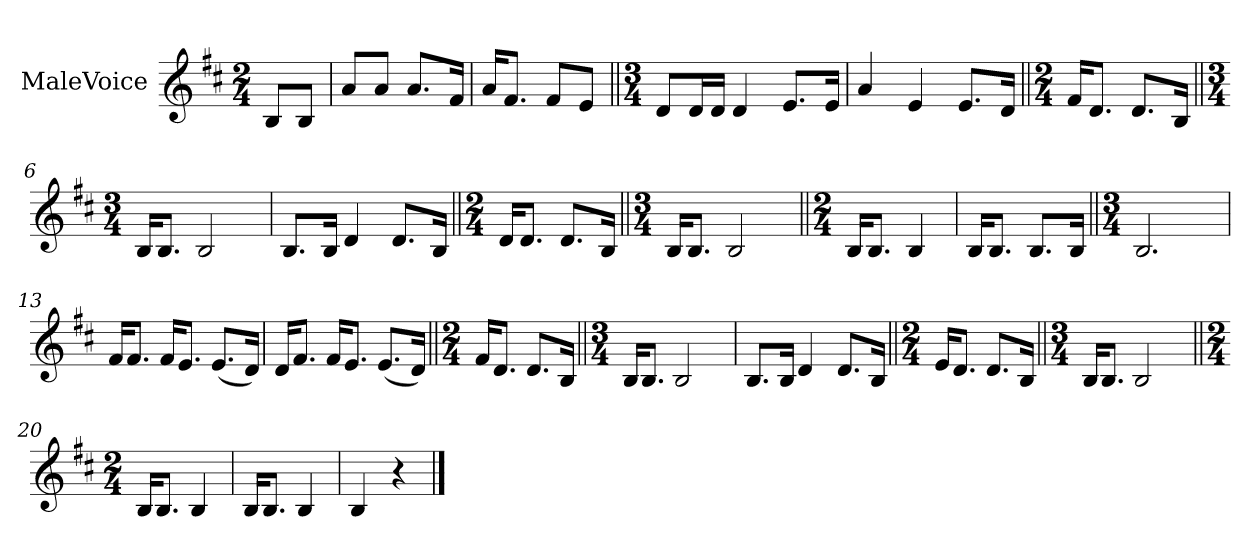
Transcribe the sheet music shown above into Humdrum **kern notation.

**kern
*part1
*staff1
*I"MaleVoice
*clefG2
*k[f#c#]
*M2/4
*MM72
=
8B/L
8B/J
=1
8a/L
8a/J
8.a/L
16f#/Jk
=2
16a/KL
8.f#/J
8f#/L
8e/J
=3||
*M3/4
8d/L
16d/L
16d/JJ
4d
8.e/L
16e/Jk
=4
4a
4e
8.e/L
16d/Jk
=5||
*M2/4
16f#/KL
8.d/J
8.d/L
16B/Jk
=6||
*M3/4
16B/KL
8.B/J
2B
=7
8.B/L
16B/Jk
4d
8.d/L
16B/Jk
=8||
*M2/4
16d/KL
8.d/J
8.d/L
16B/Jk
=9||
*M3/4
16B/KL
8.B/J
2B
=10||
*M2/4
16B/KL
8.B/J
4B
=11
16B/KL
8.B/J
8.B/L
16B/Jk
=12||
*M3/4
2.B
=13
16f#/KL
8.f#/J
16f#/KL
8.e/J
(8.e/L
16d/Jk)
=14
16d/KL
8.f#/J
16f#/KL
8.e/J
(8.e/L
16d/Jk)
=15||
*M2/4
16f#/KL
8.d/J
8.d/L
16B/Jk
=16||
*M3/4
16B/KL
8.B/J
2B
=17
8.B/L
16B/Jk
4d
8.d/L
16B/Jk
=18||
*M2/4
16e/KL
8.d/J
8.d/L
16B/Jk
=19||
*M3/4
16B/KL
8.B/J
2B
=20||
*M2/4
16B/KL
8.B/J
4B
=21
16B/KL
8.B/J
4B
=22
4B
4r
==
*-
